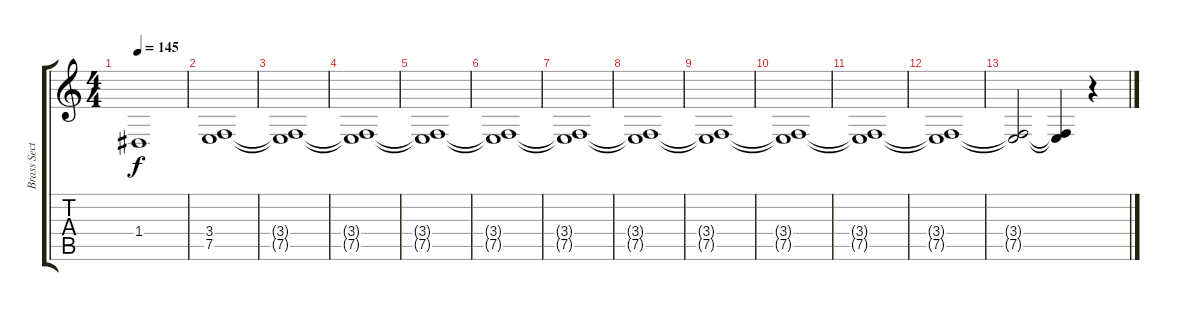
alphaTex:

\track ("Brass Section" "Brass Sect") {instrument brasssection}
\staff {score tabs}
\tuning (E4 B3 G3 D3 A2 E2) {hide}
\ts (4 4)
\tempo 145
\clef g2
\ks c
1.4.1{dy f} |
(3.4 7.5).1 |
(3.4{t} 7.5{t}).1 |
(3.4{t} 7.5{t}).1 |
(3.4{t} 7.5{t}).1 |
(3.4{t} 7.5{t}).1 |
(3.4{t} 7.5{t}).1 |
(3.4{t} 7.5{t}).1 |
(3.4{t} 7.5{t}).1 |
(3.4{t} 7.5{t}).1 |
(3.4{t} 7.5{t}).1 |
(3.4{t} 7.5{t}).1 |
(3.4{t} 7.5{t}).2 (3.4{t} 7.5{t}).4 r.4
